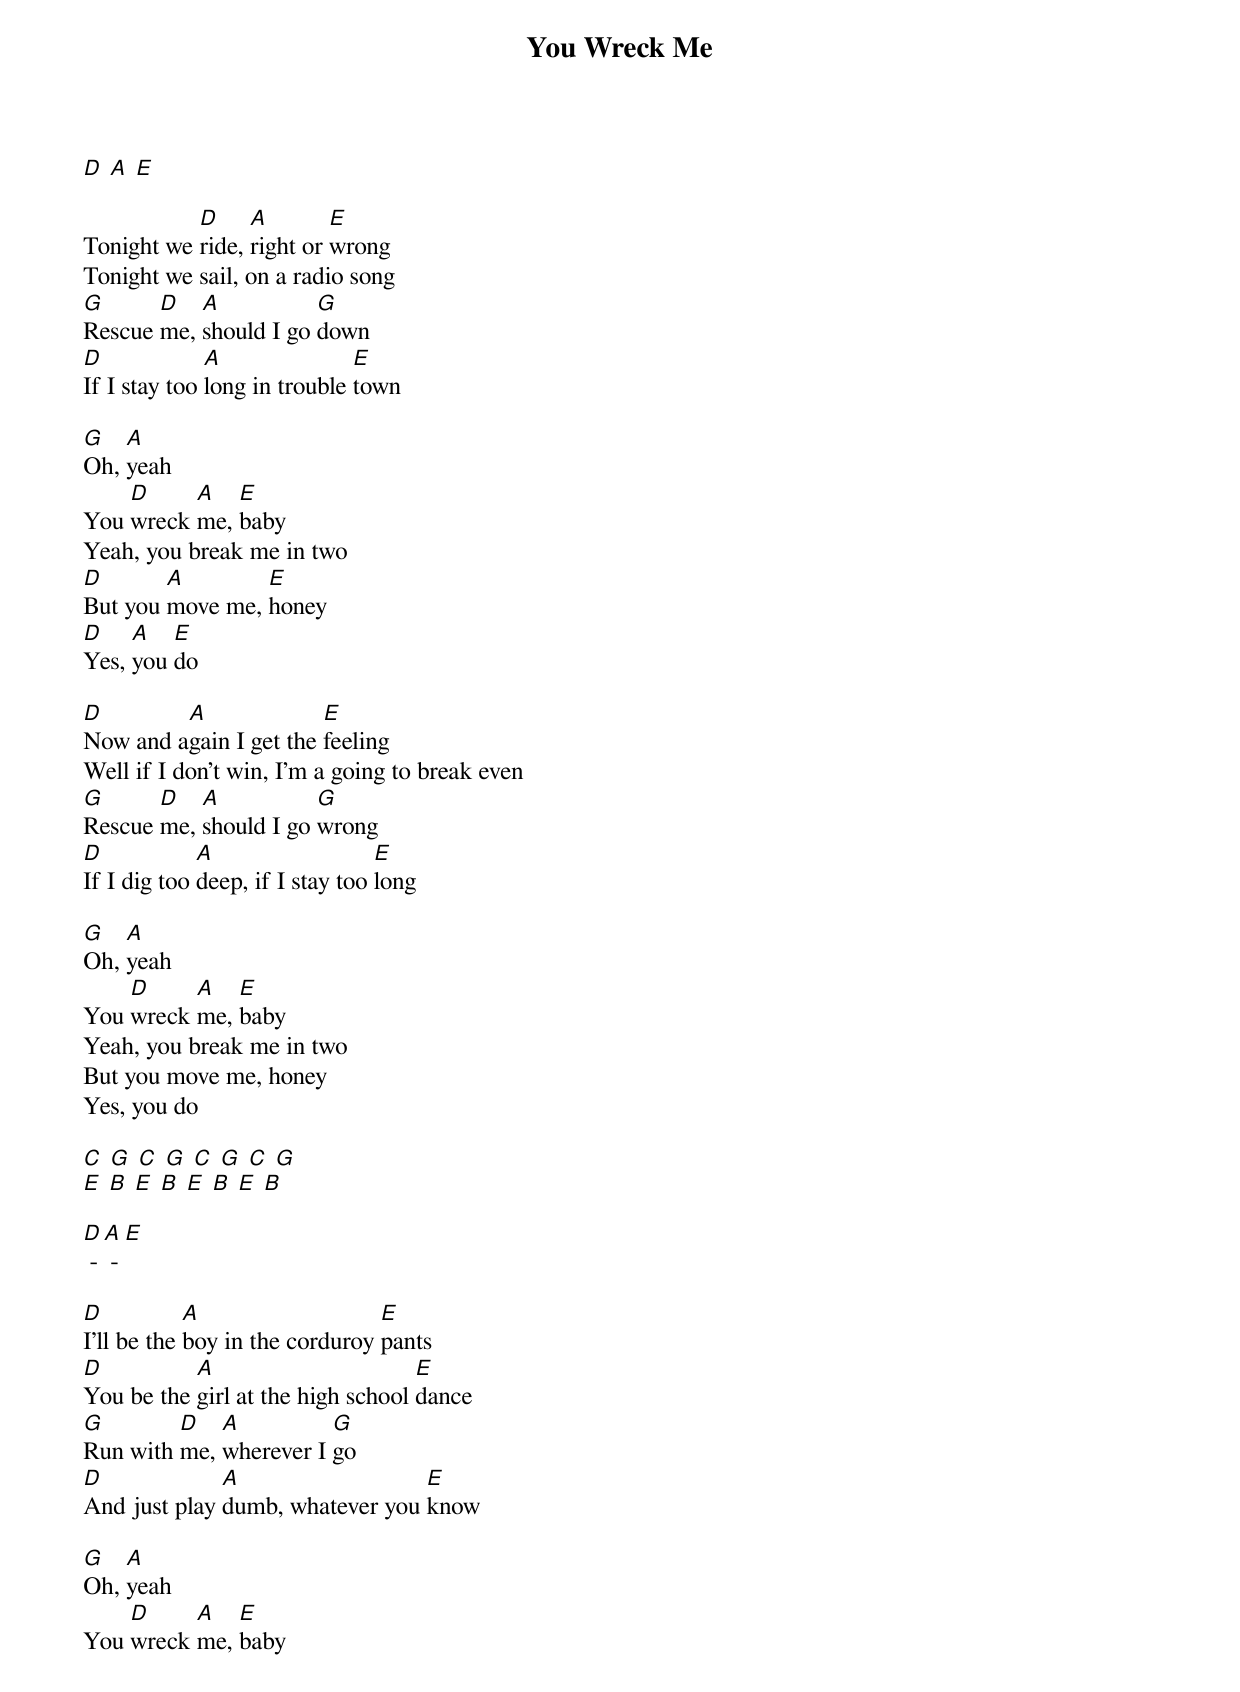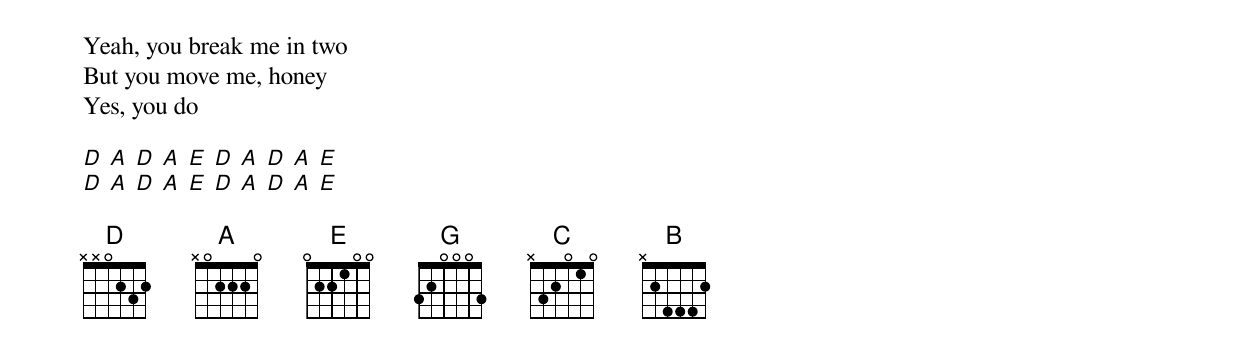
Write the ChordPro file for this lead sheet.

{t: You Wreck Me}
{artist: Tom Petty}
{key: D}

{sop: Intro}
[D] [A] [E]
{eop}

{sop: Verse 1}
Tonight we [D]ride, [A]right or [E]wrong
Tonight we sail, on a radio song
[G]Rescue [D]me, [A]should I go [G]down
[D]If I stay too [A]long in trouble [E]town
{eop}

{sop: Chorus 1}
[G]Oh, [A]yeah
You [D]wreck [A]me, [E]baby
Yeah, you break me in two
[D]But you [A]move me, [E]honey
[D]Yes, [A]you [E]do
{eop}

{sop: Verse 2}
[D]Now and a[A]gain I get the [E]feeling
Well if I don't win, I'm a going to break even
[G]Rescue [D]me, [A]should I go [G]wrong
[D]If I dig too [A]deep, if I stay too [E]long
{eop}

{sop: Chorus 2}
[G]Oh, [A]yeah
You [D]wreck [A]me, [E]baby
Yeah, you break me in two
But you move me, honey
Yes, you do
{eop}

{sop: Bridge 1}
[C] [G] [C] [G] [C] [G] [C] [G]
[E] [B] [E] [B] [E] [B] [E] [B]
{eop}

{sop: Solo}
[D] - [A] - [E]
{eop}

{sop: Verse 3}
[D]I'll be the [A]boy in the corduroy [E]pants
[D]You be the [A]girl at the high school [E]dance
[G]Run with [D]me, [A]wherever I [G]go
[D]And just play [A]dumb, whatever you [E]know
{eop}

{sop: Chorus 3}
[G]Oh, [A]yeah
You [D]wreck [A]me, [E]baby
Yeah, you break me in two
But you move me, honey
Yes, you do
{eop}

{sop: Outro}
[D] [A] [D] [A] [E] [D] [A] [D] [A] [E]
[D] [A] [D] [A] [E] [D] [A] [D] [A] [E]
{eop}

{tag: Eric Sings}
